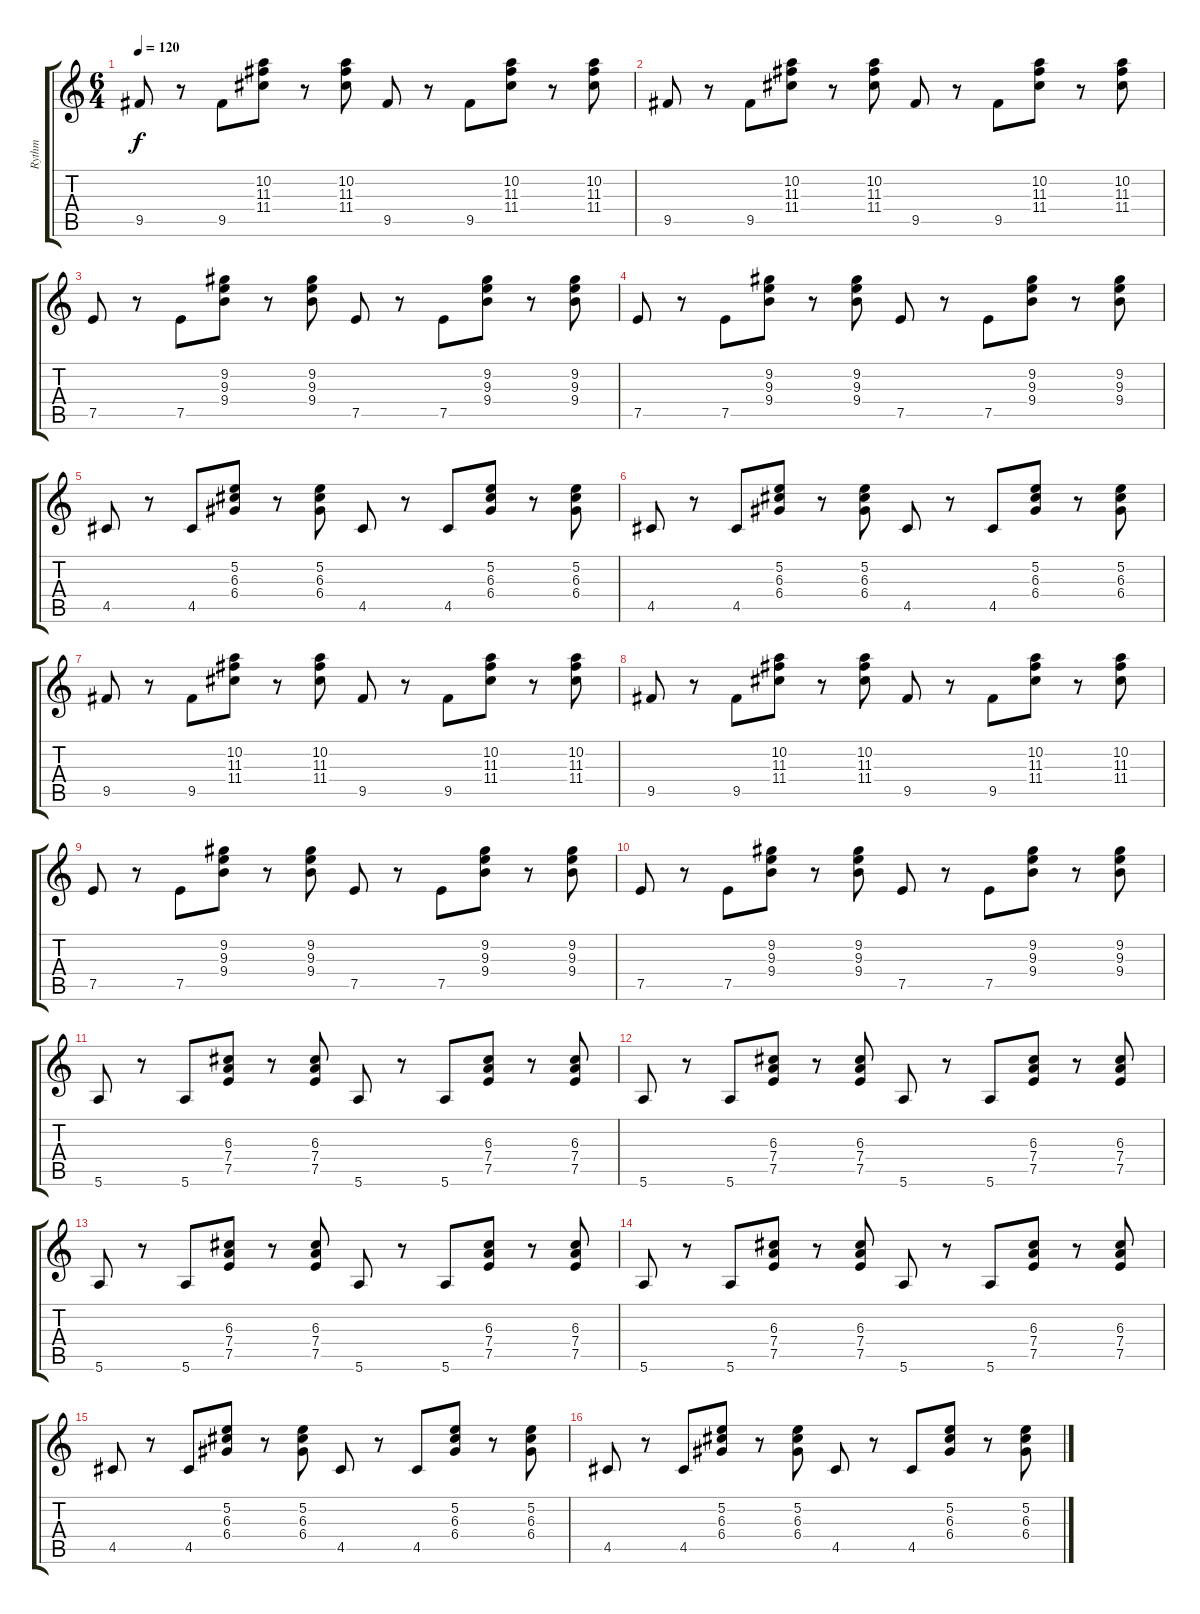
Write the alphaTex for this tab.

\track ("Rythm " "Rythm ") {instrument acousticguitarsteel}
\staff {score tabs}
\tuning (E4 B3 G3 D3 A2 E2) {hide}
\ts (6 4)
\tempo 120
\clef g2
\ks c
9.5.8{dy f} r.8 9.5.8 (10.2 11.3 11.4).8 r.8 (10.2 11.3 11.4).8 9.5.8 r.8 9.5.8 (10.2 11.3 11.4).8 r.8 (10.2 11.3 11.4).8 |
9.5.8 r.8 9.5.8 (10.2 11.3 11.4).8 r.8 (10.2 11.3 11.4).8 9.5.8 r.8 9.5.8 (10.2 11.3 11.4).8 r.8 (10.2 11.3 11.4).8 |
7.5.8 r.8 7.5.8 (9.2 9.3 9.4).8 r.8 (9.2 9.3 9.4).8 7.5.8 r.8 7.5.8 (9.2 9.3 9.4).8 r.8 (9.2 9.3 9.4).8 |
7.5.8 r.8 7.5.8 (9.2 9.3 9.4).8 r.8 (9.2 9.3 9.4).8 7.5.8 r.8 7.5.8 (9.2 9.3 9.4).8 r.8 (9.2 9.3 9.4).8 |
4.5.8 r.8 4.5.8 (5.2 6.3 6.4).8 r.8 (5.2 6.3 6.4).8 4.5.8 r.8 4.5.8 (5.2 6.3 6.4).8 r.8 (5.2 6.3 6.4).8 |
4.5.8 r.8 4.5.8 (5.2 6.3 6.4).8 r.8 (5.2 6.3 6.4).8 4.5.8 r.8 4.5.8 (5.2 6.3 6.4).8 r.8 (5.2 6.3 6.4).8 |
9.5.8 r.8 9.5.8 (10.2 11.3 11.4).8 r.8 (10.2 11.3 11.4).8 9.5.8 r.8 9.5.8 (10.2 11.3 11.4).8 r.8 (10.2 11.3 11.4).8 |
9.5.8 r.8 9.5.8 (10.2 11.3 11.4).8 r.8 (10.2 11.3 11.4).8 9.5.8 r.8 9.5.8 (10.2 11.3 11.4).8 r.8 (10.2 11.3 11.4).8 |
7.5.8 r.8 7.5.8 (9.2 9.3 9.4).8 r.8 (9.2 9.3 9.4).8 7.5.8 r.8 7.5.8 (9.2 9.3 9.4).8 r.8 (9.2 9.3 9.4).8 |
7.5.8 r.8 7.5.8 (9.2 9.3 9.4).8 r.8 (9.2 9.3 9.4).8 7.5.8 r.8 7.5.8 (9.2 9.3 9.4).8 r.8 (9.2 9.3 9.4).8 |
5.6.8 r.8 5.6.8 (6.3 7.4 7.5).8 r.8 (6.3 7.4 7.5).8 5.6.8 r.8 5.6.8 (6.3 7.4 7.5).8 r.8 (6.3 7.4 7.5).8 |
5.6.8 r.8 5.6.8 (6.3 7.4 7.5).8 r.8 (6.3 7.4 7.5).8 5.6.8 r.8 5.6.8 (6.3 7.4 7.5).8 r.8 (6.3 7.4 7.5).8 |
5.6.8 r.8 5.6.8 (6.3 7.4 7.5).8 r.8 (6.3 7.4 7.5).8 5.6.8 r.8 5.6.8 (6.3 7.4 7.5).8 r.8 (6.3 7.4 7.5).8 |
5.6.8 r.8 5.6.8 (6.3 7.4 7.5).8 r.8 (6.3 7.4 7.5).8 5.6.8 r.8 5.6.8 (6.3 7.4 7.5).8 r.8 (6.3 7.4 7.5).8 |
4.5.8 r.8 4.5.8 (5.2 6.3 6.4).8 r.8 (5.2 6.3 6.4).8 4.5.8 r.8 4.5.8 (5.2 6.3 6.4).8 r.8 (5.2 6.3 6.4).8 |
4.5.8 r.8 4.5.8 (5.2 6.3 6.4).8 r.8 (5.2 6.3 6.4).8 4.5.8 r.8 4.5.8 (5.2 6.3 6.4).8 r.8 (5.2 6.3 6.4).8
